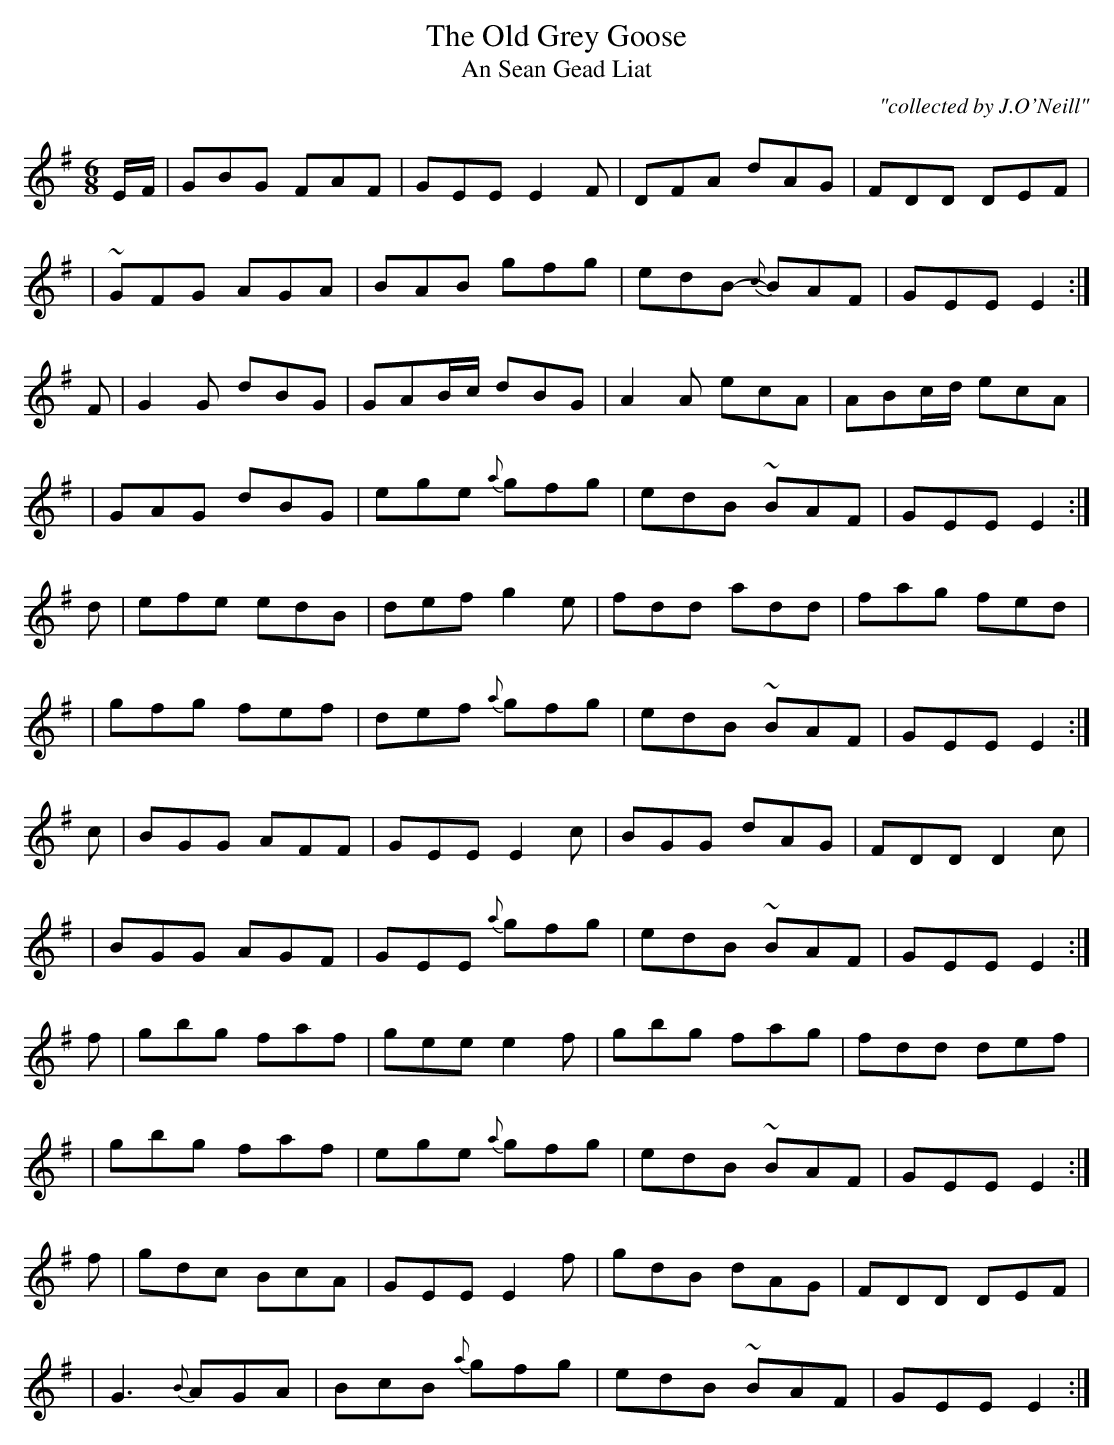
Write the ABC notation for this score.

X:1
T: Old Grey Goose, The
T: An Sean Gead Liat
C: "collected by J.O'Neill"
M: 6/8
K: Em
E/-F/ | GBG FAF | GEE E2 F | DFA dAG | FDD DEF |
  | ~GFG AGA | BAB gfg | edB {c}-BAF | GEE E2 :|
F | G2 G dBG | GAB/-c/ dBG | A2 A ecA | ABc/-d/ ecA |
  | GAG dBG | ege {a}-gfg | edB ~BAF | GEE E2 :|
d | efe edB | def g2 e | fdd add | fag fed |
  | gfg fef | def {a}-gfg | edB ~BAF | GEE E2 :|
c | BGG AFF | GEE E2 c | BGG dAG | FDD D2 c |
  | BGG AGF | GEE {a}-gfg | edB ~BAF | GEE E2 :|
f | gbg faf | gee e2 f | gbg fag | fdd def |
  | gbg faf | ege {a}-gfg | edB ~BAF | GEE E2 :|
f | gdc BcA | GEE E2 f | gdB dAG | FDD DEF |
  | G3 {B}-AGA | BcB {a}-gfg | edB ~BAF | GEE E2 :|
